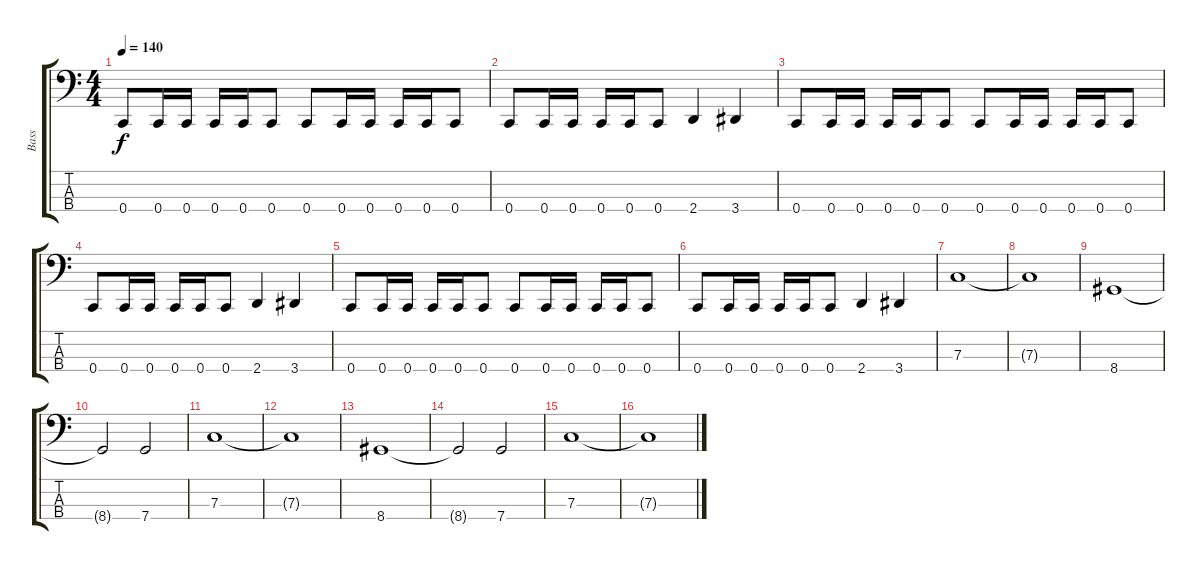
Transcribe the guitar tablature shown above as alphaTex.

\track ("Bass" "Bass") {instrument electricbasspick}
\staff {score tabs}
\tuning (Eb2 Bb1 F1 C1) {hide}
\ts (4 4)
\tempo 140
\clef f4
\ks c
0.4.8{dy f} 0.4.16 0.4.16 0.4.16 0.4.16 0.4.8 0.4.8 0.4.16 0.4.16 0.4.16 0.4.16 0.4.8 |
0.4.8 0.4.16 0.4.16 0.4.16 0.4.16 0.4.8 2.4.4 3.4.4 |
0.4.8 0.4.16 0.4.16 0.4.16 0.4.16 0.4.8 0.4.8 0.4.16 0.4.16 0.4.16 0.4.16 0.4.8 |
0.4.8 0.4.16 0.4.16 0.4.16 0.4.16 0.4.8 2.4.4 3.4.4 |
0.4.8 0.4.16 0.4.16 0.4.16 0.4.16 0.4.8 0.4.8 0.4.16 0.4.16 0.4.16 0.4.16 0.4.8 |
0.4.8 0.4.16 0.4.16 0.4.16 0.4.16 0.4.8 2.4.4 3.4.4 |
7.3.1 |
7.3{t}.1 |
8.4.1 |
8.4{t}.2 7.4.2 |
7.3.1 |
7.3{t}.1 |
8.4.1 |
8.4{t}.2 7.4.2 |
7.3.1 |
7.3{t}.1
